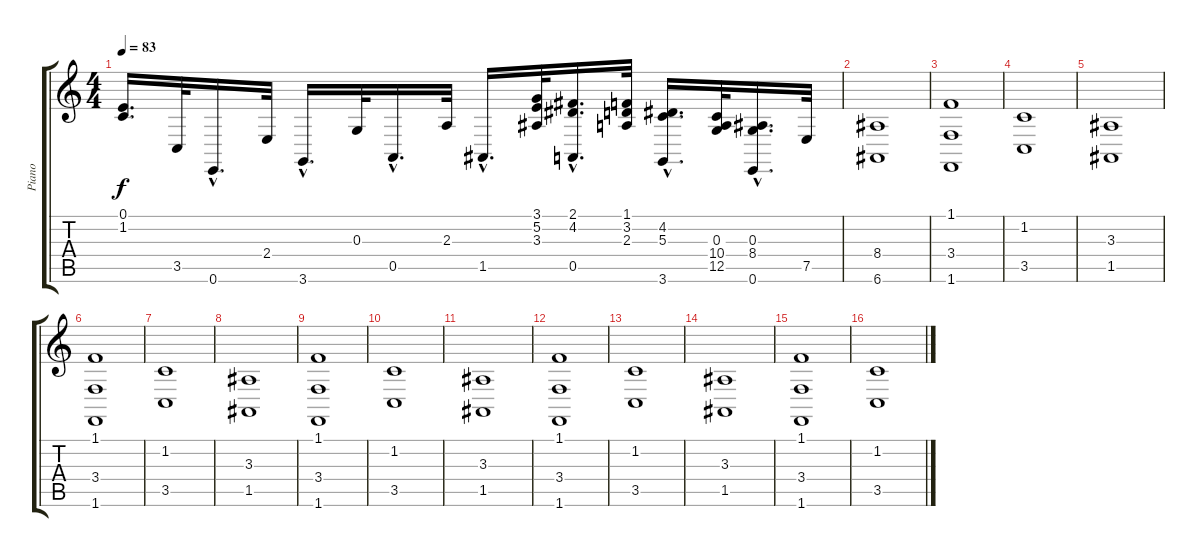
\track ("Piano" "Piano") {instrument acousticgrandpiano}
\staff {score tabs}
\tuning (E4 B3 G3 D3 A2 E2) {hide}
\ts (4 4)
\tempo 83
\clef g2
\ks c
(0.1 1.2).16{d dy f} 3.5.32 0.6{hac}.16{d} 2.4.32 3.6{hac}.16{d} 0.3.32 0.5{hac}.16{d} 2.3.32 1.5{hac}.16{d} (3.1 5.2 3.3).32 (2.1{hac} 4.2{hac} 0.5{hac}).16{d} (1.1 3.2 2.3).32 (4.2{hac} 5.3{hac} 3.6{hac}).16{d} (0.3 10.4 12.5).32 (0.3 8.4 0.6{hac}).16{d} 7.5.32 |
(8.4 6.6).1 |
(1.1 3.4 1.6).1 |
(1.2 3.5).1 |
(3.3 1.5).1 |
(1.1 3.4 1.6).1 |
(1.2 3.5).1 |
(3.3 1.5).1 |
(1.1 3.4 1.6).1 |
(1.2 3.5).1 |
(3.3 1.5).1 |
(1.1 3.4 1.6).1 |
(1.2 3.5).1 |
(3.3 1.5).1 |
(1.1 3.4 1.6).1 |
(1.2 3.5).1
